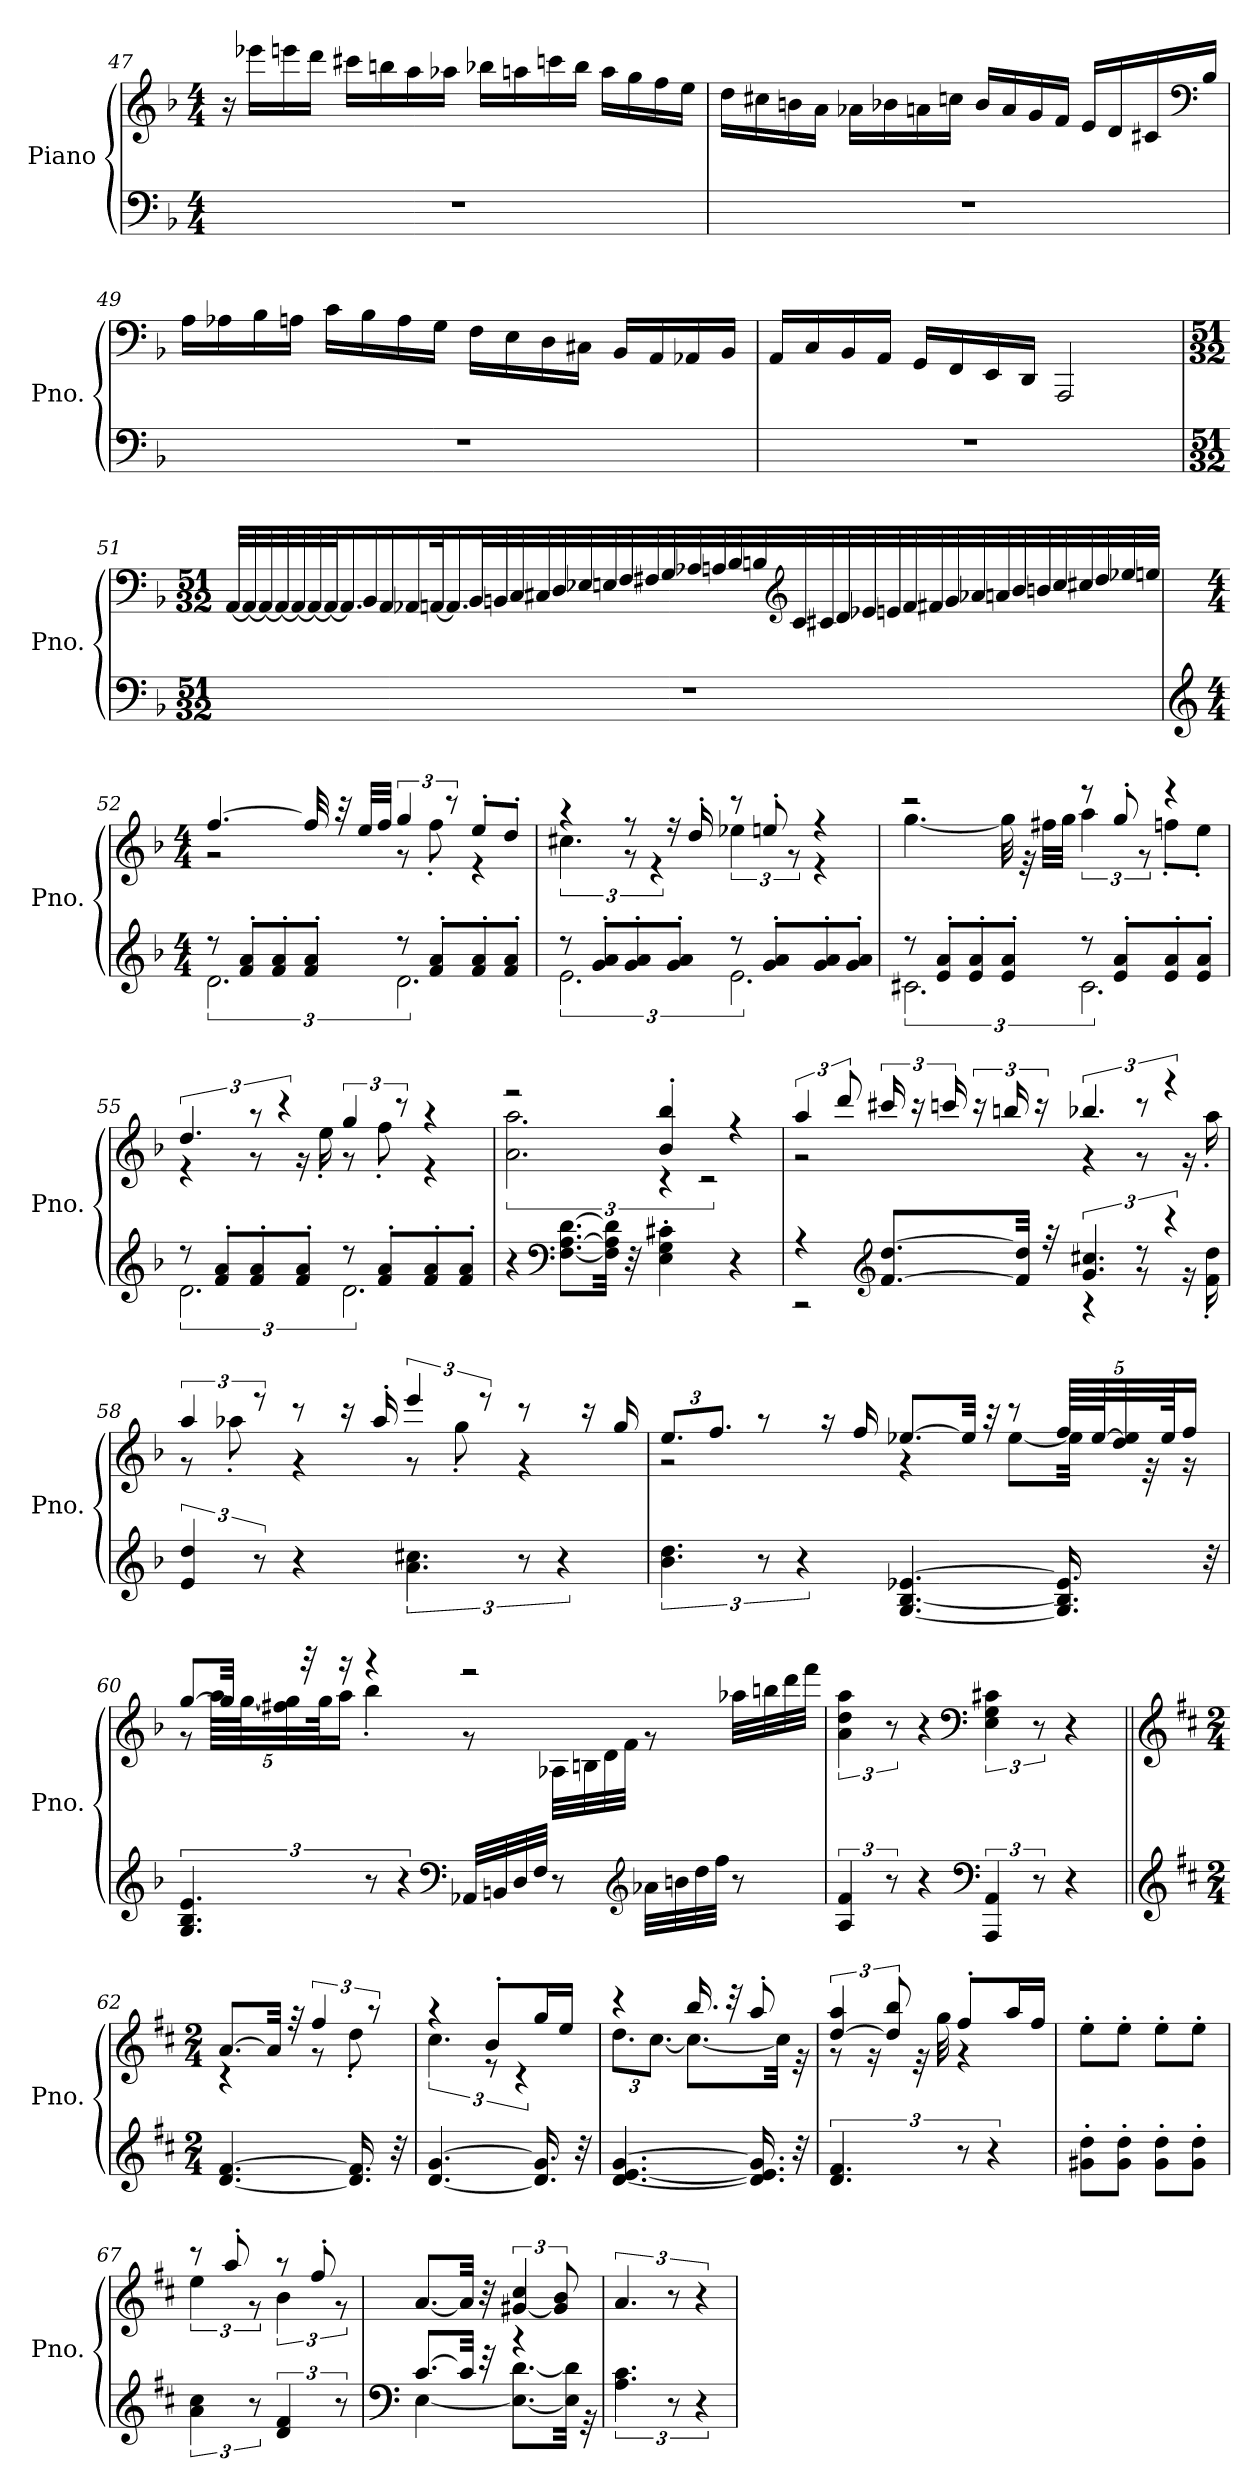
**kern	**kern
*part1	*part1
*staff2	*staff1
*I"Piano	*
*I'Pno.	*
!!LO:LB:g=z
*clefF4	*clefG2
*k[b-]	*k[b-]
*M4/4	*M4/4
=47	=47
1r	16r
*	*MM160
.	16eee-X\LL
.	16eeen\
.	16ddd\JJ
.	16ccc#X\LL
.	16bbn\
.	16aa\
.	16aa-X\JJ
.	16bb-X\LL
.	16aan\
.	16cccn\
.	16bb-\JJ
.	16aa\LL
.	16gg\
.	16ff\
.	16ee\JJ
=48	=48
1r	16dd\LL
.	16cc#X\
.	16bn\
.	16a\JJ
.	16a-X\LL
.	16b-X\
.	16an\
.	16ccn\JJ
.	16b-/LL
.	16a/
.	16g/
.	16f/JJ
.	16e/LL
.	16d/
.	16c#X/
*	*clefF4
.	16B-/JJ
!!LO:LB:g=z
=49	=49
1r	16A\LL
.	16A-X\
.	16B-\
.	16An\JJ
.	16c\LL
.	16B-\
.	16A\
.	16G\JJ
.	16F\LL
.	16E\
.	16D\
.	16C#X\JJ
.	16BB-/LL
.	16AA/
.	16AA-X/
.	16BB-/JJ
=50	=50
1r	16AA/LL
.	16C/
.	16BB-/
.	16AA/JJ
.	16GG/LL
.	16FF/
.	16EE/
.	16DD/JJ
.	2AAA/
!!LO:PB:g=z
=51	=51
*M51/32	*M51/32
32%51r	[32AA/LLL
.	32AA/_
.	32AA/_
.	32AA/_
.	32AA/_
.	32AA/_
.	32AA/J_
.	16.AA/]
.	16BB-/
.	16AA/
.	16AA-X/
.	[32AAn/K
.	16.AA/]
*	*MM90
.	32BB-/L
.	32BBn/
.	32C/
.	32C#X/
.	32D/
.	32E-X/
.	32En/
.	32F/
*	*MM70
.	32F#X/
.	32G/
.	32A-X/
.	32An/
.	32B-/
.	32Bn/
*	*clefG2
*	*MM65
.	32c/
.	32c#X/
.	32d/
.	32e-X/
.	32en/
.	32f/
.	32f#X/
.	32g/
*	*MM60
.	32a-X/
*	*MM55
.	32an/
.	32b-/
.	32bn/
.	32cc/
.	32cc#X/
.	32dd/
.	32ee-X/
*	*MM40
.	32een/JJJ
!!LO:LB:g=z
=52	=52
*clefG2	*
*M4/4	*M4/4
*	*MM72
*^	*^
8r	3.d\	[4.ff/	2r
8f/' 8a/'L	.	.	.
8f/' 8a/'	.	.	.
8f/' 8a/'J	.	32ff/]	.
.	.	32r	.
.	.	32ee/LLL	.
.	.	32ff/JJJ	.
8r	3.d\	6gg/	8r
8f/' 8a/'L	.	.	8ff'\
.	.	12r	.
8f/' 8a/'	.	8ee'/L	4r
8f/' 8a/'J	.	8dd'/J	.
=53	=53	=53	=53
8r	3.e\	4r	6.cc#X\
8g/' 8a/'L	.	.	.
8g/' 8a/'	.	8r	12r
.	.	.	6r
8g/' 8a/'J	.	16r	.
.	.	16dd'/	.
8r	3.e\	8r	6ee-X\
8g/' 8a/'L	.	8een'/	.
.	.	.	12r
8g/' 8a/'	.	4r	4r
8g/' 8a/'J	.	.	.
=54	=54	=54	=54
8r	3.c#X\	2r	[4.gg\
8e/' 8a/'L	.	.	.
8e/' 8a/'	.	.	.
8e/' 8a/'J	.	.	32gg\]
.	.	.	32r
.	.	.	32ff#X\LLL
.	.	.	32gg\JJJ
8r	3.c#\	8r	6aa\
8e/' 8a/'L	.	8gg'/	.
.	.	.	12r
8e/' 8a/'	.	4r	8ffn'\L
8e/' 8a/'J	.	.	8ee'\J
!!LO:LB:g=z	!!
=55	=55	=55	=55
8r	3.d\	6.dd/	4r
8f/' 8a/'L	.	.	.
8f/' 8a/'	.	12r	8r
.	.	6r	.
8f/' 8a/'J	.	.	16r
.	.	.	16ee'\
8r	3.d\	6gg/	8r
8f/' 8a/'L	.	.	8ff'\
.	.	12r	.
8f/' 8a/'	.	4r	4r
8f/' 8a/'J	.	.	.
*v	*v	*	*
=56	=56	=56
4r	2r	3.a\ 3.aa\
*clefF4	*	*
[8.F\ [8.A\ [8.d\L	.	.
32F\] 32A\] 32d\]Jkk	.	.
32r	.	.
*	*MM60	*
4E\' 4G\' 4c#X\'	4b-/' 4bb-/'	6r
.	.	3r
4r	4r	.
=57	=57	=57
*	*MM72	*
*^	*	*
4r	2r	6aa/	2r
.	.	12ddd/	.
*clefG2	*	*	*
[8.f/ [8.dd/L	.	24ccc#X/	.
.	.	24r	.
.	.	24cccn/	.
.	.	24r	.
.	.	24bbn/	.
32f/] 32dd/]Jkk	.	.	.
.	.	24r	.
32r	.	.	.
6.g/ 6.cc#X/	4r	6.bb-X/	4r
12r	8r	12r	8r
6r	.	6r	.
.	16r	.	16r
.	16f\' 16dd\'	.	16aa'\
*v	*v	*	*
!!LO:LB:g=z	!!
=58	=58	=58
6e/ 6dd/	6aa/	8r
.	.	8aa-X'\
12r	12r	.
4r	8r	4r
.	16r	.
.	16aa-'/	.
6.a\ 6.cc#X\	6eee/	8r
.	.	8gg'\
.	12r	.
12r	8r	4r
6r	.	.
.	16r	.
.	16gg/	.
=59	=59	=59
*	*Xbrackettup	*
6.b-\ 6.dd\	12.ee/L	2r
.	12.ff/J	.
12r	8r	.
6r	.	.
.	16r	.
.	16ff/	.
[4.G/ [4.B-/ [4.e-X/	[8.ee-X/L	4r
.	32ee-/Jkk]	.
.	32r	.
.	8r	[8ee-\L
16.G/] 16.B-/] 16.e-/]	80ff/LLLL	32ee-\Jkk]
.	[80ee-/J	.
.	40dd/ 40ee-/]	.
.	.	32r
.	80ee-/JK	.
.	16ff/JJ	16r
32r	.	.
!!LO:LB:g=z	!!
=60	=60	=60
6.G/ 6.B-/ 6.e/	[8gg/L	8r
.	32gg/Jkk]	80aa\LLLL
.	.	[80gg\J
.	.	40ff#X\ 40gg\]
.	32r	.
.	.	80gg\JK
.	16r	16aa\JJ
12r	4r	4bb-'\
6r	.	.
*clefF4	*	*
32AA-X/LLL	2r	8r
32BBn/	.	.
32D/	.	.
32F/JJJ	.	.
8r	.	32A-X\LLL
.	.	32Bn\
.	.	32d\
.	.	32f\JJJ
*clefG2	*	*
32a-X\LLL	.	8r
32bn\	.	.
32dd\	.	.
32ff\JJJ	.	.
8r	.	32aa-X\LLL
.	.	32bbn\
.	.	32ddd\
*	*MM10	*
.	.	32fff\JJJ
*	*v	*v
=61	=61
*	*brackettup
*	*MM80
6A/ 6f/	6a\ 6dd\ 6aa\
12r	12r
4r	4r
*clefF4	*clefF4
6AAA/ 6AA/	6E\ 6G\ 6c#X\
12r	12r
4r	4r
!!LO:LB:g=z
=62||	=62||
*clefG2	*clefG2
*k[f#c#]	*k[f#c#]
*M2/4	*M2/4
*	*MM110
*	*^
[4.d/ [4.f#/	[8.a/L	4r
.	32a/Jkk]	.
.	32r	.
.	6ff#/	8r
16.d/] 16.f#/]	.	8dd'\
.	12r	.
32r	.	.
=63	=63	=63
[4.d/ [4.g/	4r	6.cc#\
.	8b'/L	12r
.	.	6r
16.d/] 16.g/]	16gg/L	.
.	16ee/JJ	.
32r	.	.
=64	=64	=64
*	*	*Xbrackettup
[4.d/ [4.e/ [4.g/	4r	12.dd\L
.	.	[12.cc#\J
.	16.bb/	8.cc#\L_
.	32r	.
16.d/] 16.e/] 16.g/]	8aa'/	.
.	.	32cc#\Jkk]
32r	.	32r
=65	=65	=65
*	*brackettup	*
6.d/ 6.f#/	[6dd/ 6aa/	8r
.	.	16r
.	12dd/] 12bb/	.
.	.	32r
.	.	32gg\
12r	8ff#'/L	4r
6r	.	.
.	16aa/L	.
.	16ff#/JJ	.
*	*v	*v
=66	=66
8g#X\' 8dd\'L	8ee'\L
8g#\' 8dd\'J	8ee'\J
8g#\' 8dd\'L	8ee'\L
8g#\' 8dd\'J	8ee'\J
!!LO:PB:g=z
=67	=67
*	*^
6a\ 6cc#\	8r	6ee\
.	8aa'/	.
12r	.	12r
6d/ 6f#/	8r	6b\
.	8ff#'/	.
12r	.	12r
*	*v	*v
=68	=68
*clefF4	*
*^	*
[8.c#/L	[4E\	[8.a/L
32c#/Jkk]	.	32a/Jkk]
32r	.	32r
4r	8.E\_ [8.d\L	[6g#X/ 6cc#/
.	.	12g#/] 12b/
.	32E\] 32d\]Jkk	.
.	32r	.
*v	*v	*
=69	=69
6.A\ 6.c#\	6.a/
12r	12r
6r	6r
=	=
*-	*-
